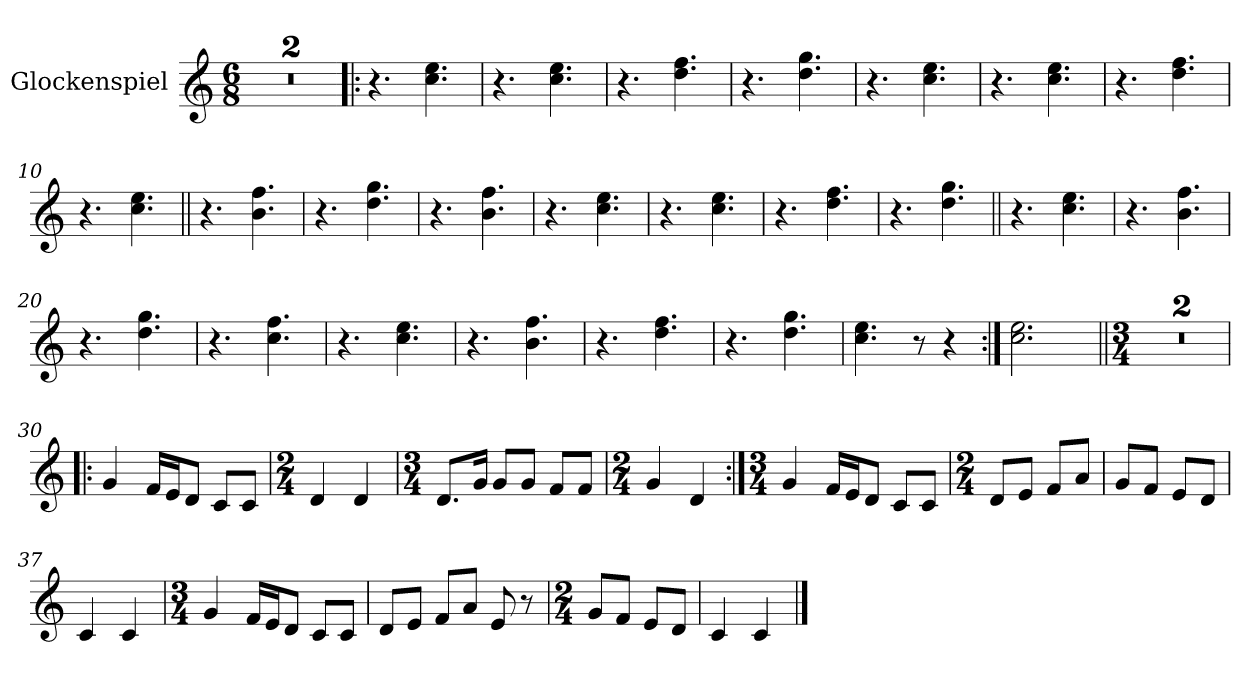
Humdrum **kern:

**kern
*part1
*staff1
*I"Glockenspiel
*I'Gl.
*clefG2
*ITrd-14c-24
*k[]
*M6/8
=1
2.r
=2
2.r
=3!|:
4.r
4.cccc\ 4.eeee\
=4
4.r
4.cccc\ 4.eeee\
=5
4.r
4.dddd\ 4.ffff\
=6
4.r
4.dddd\ 4.gggg\
=7
4.r
4.cccc\ 4.eeee\
=8
4.r
4.cccc\ 4.eeee\
=9
4.r
4.dddd\ 4.ffff\
=10
4.r
4.cccc\ 4.eeee\
=11||
4.r
4.bbb\ 4.ffff\
=12
4.r
4.dddd\ 4.gggg\
=13
4.r
4.bbb\ 4.ffff\
!!LO:LB:g=z
=14
4.r
4.cccc\ 4.eeee\
=15
4.r
4.cccc\ 4.eeee\
=16
4.r
4.dddd\ 4.ffff\
=17
4.r
4.dddd\ 4.gggg\
=18||
4.r
4.cccc\ 4.eeee\
=19
4.r
4.bbb\ 4.ffff\
=20
4.r
4.dddd\ 4.gggg\
=21
4.r
4.cccc\ 4.ffff\
=22
4.r
4.cccc\ 4.eeee\
=23
4.r
4.bbb\ 4.ffff\
=24
4.r
4.dddd\ 4.ffff\
=25
4.r
4.dddd\ 4.gggg\
!!LO:LB:g=z
=26
4.cccc\ 4.eeee\
8r
4r
=27:|!
2.cccc\ 2.eeee\
=28||
*M3/4
2.r
=29
2.r
=30!|:
4ggg/
16fff/LL
16eee/J
8ddd/J
8ccc/L
8ccc/J
=31
*M2/4
4ddd/
4ddd/
=32
*M3/4
8.ddd/L
16ggg/Jk
8ggg/L
8ggg/J
8fff/L
8fff/J
=33
*M2/4
4ggg/
4ddd/
=34:|!
*M3/4
4ggg/
16fff/LL
16eee/J
8ddd/J
8ccc/L
8ccc/J
!!LO:LB:g=z
=35
*M2/4
8ddd/L
8eee/J
8fff/L
8aaa/J
=36
8ggg/L
8fff/J
8eee/L
8ddd/J
=37
4ccc/
4ccc/
=38
*M3/4
4ggg/
16fff/LL
16eee/J
8ddd/J
8ccc/L
8ccc/J
=39
8ddd/L
8eee/J
8fff/L
8aaa/J
8eee/
8r
=40
*M2/4
8ggg/L
8fff/J
8eee/L
8ddd/J
=41
4ccc/
4ccc/
==
*-
